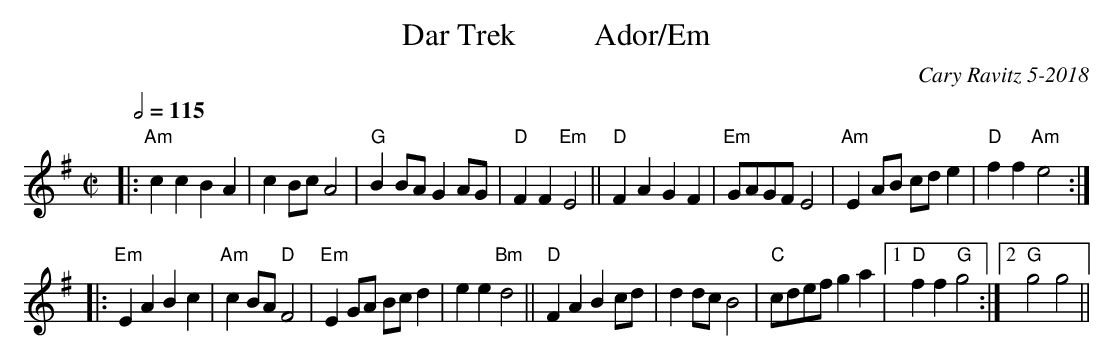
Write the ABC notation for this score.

X:1
T: Dar Trek          Ador/Em
C: Cary Ravitz 5-2018
M: C|
L: 1/8
Q: 1/2=115
K: Em
|: "Am"c2 c2 B2 A2 | c2 Bc A4 | "G"B2 BA G2 AG| "D"F2 F2 "Em"E4 || "D"F2 A2 G2 F2 | "Em" GAGF E4 | "Am"E2 AB cd e2 | "D"f2 f2 "Am"e4 :|
|: "Em"E2 A2 B2 c2 | "Am"c2 BA "D"F4 |"Em"E2 GA Bc d2 | e2 e2 "Bm"d4 || "D"F2 A2 B2 cd | d2 dc B4 | "C" cdef g2 a2 | [1 "D"f2 f2 "G"g4 :| [2 "G"g4 g4 ||
